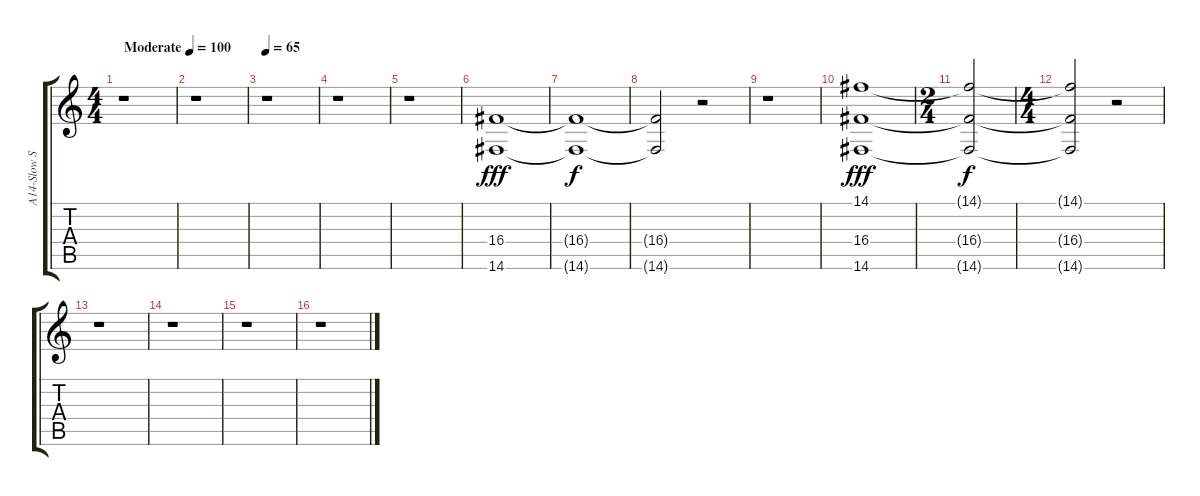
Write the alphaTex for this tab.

\track ("A14-Slow Strings" "A14-Slow S") {instrument reversecymbal}
\staff {score tabs}
\tuning (E4 B3 G3 D3 A2 E2) {hide}
\ts (4 4)
\tempo (100 "Moderate")
\tempo 120
\tempo (100 "Moderate")
\clef g2
\ks c
r.1{dy fff instrument reversecymbal} |
r.1 |
\tempo 65
r.1 |
r.1 |
r.1 |
(16.4 14.6).1 |
(16.4{t} 14.6{t}).1{dy f} |
(16.4{t} 14.6{t}).2 r.2 |
r.1 |
(14.1 16.4 14.6).1{dy fff} |
\ts (2 4)
(14.1{t} 16.4{t} 14.6{t}).2{dy f} |
\ts (4 4)
(14.1{t} 16.4{t} 14.6{t}).2 r.2 |
r.1 |
r.1 |
r.1 |
r.1
